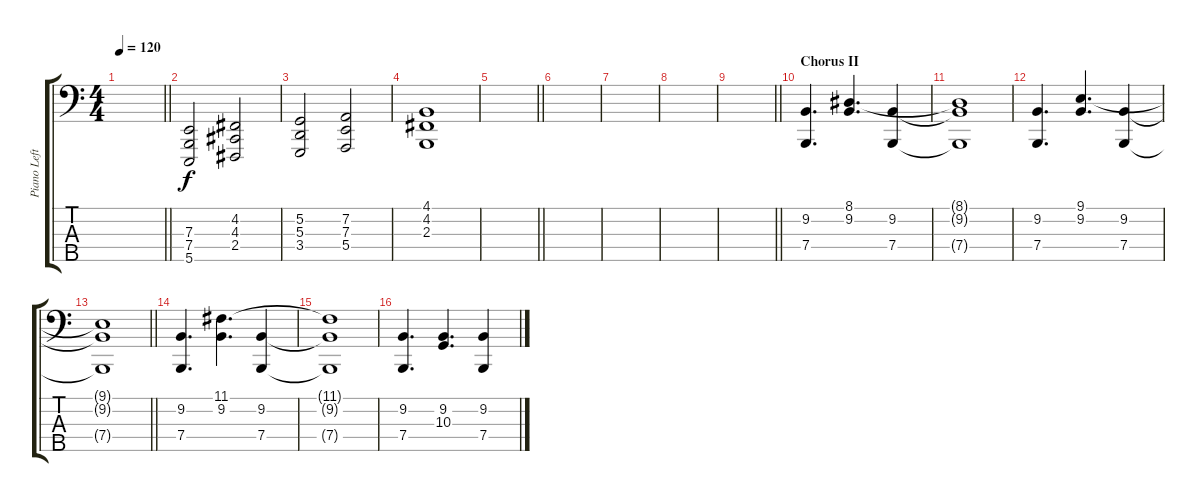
\track ("Piano Left Standard" "Piano Left") {instrument acousticgrandpiano}
\staff {score tabs}
\tuning (G2 D2 A1 E1 B0) {hide}
\ts (4 4)
\tempo 120
\clef f4
\barLineRight lightlight
\ks c
|
(7.3 7.4 5.5).2 (4.2 4.3 2.4).2 |
(5.2 5.3 3.4).2 (7.2 7.3 5.4).2 |
(4.1 4.2 2.3).1 |
\barLineRight lightlight
|
|
|
|
\barLineRight lightlight
|
\section ("" "Chorus II")
(9.2 7.4).4{d} (8.1 9.2).4{d} (9.2 7.4).4 |
(8.1{t} 9.2{t} 7.4{t}).1 |
(9.2 7.4).4{d} (9.1 9.2).4{d} (9.2 7.4).4 |
\barLineRight lightlight
(9.1{t} 9.2{t} 7.4{t}).1 |
(9.2 7.4).4{d} (11.1 9.2).4{d} (9.2 7.4).4 |
(11.1{t} 9.2{t} 7.4{t}).1 |
(9.2 7.4).4{d} (9.2 10.3).4{d} (9.2 7.4).4
